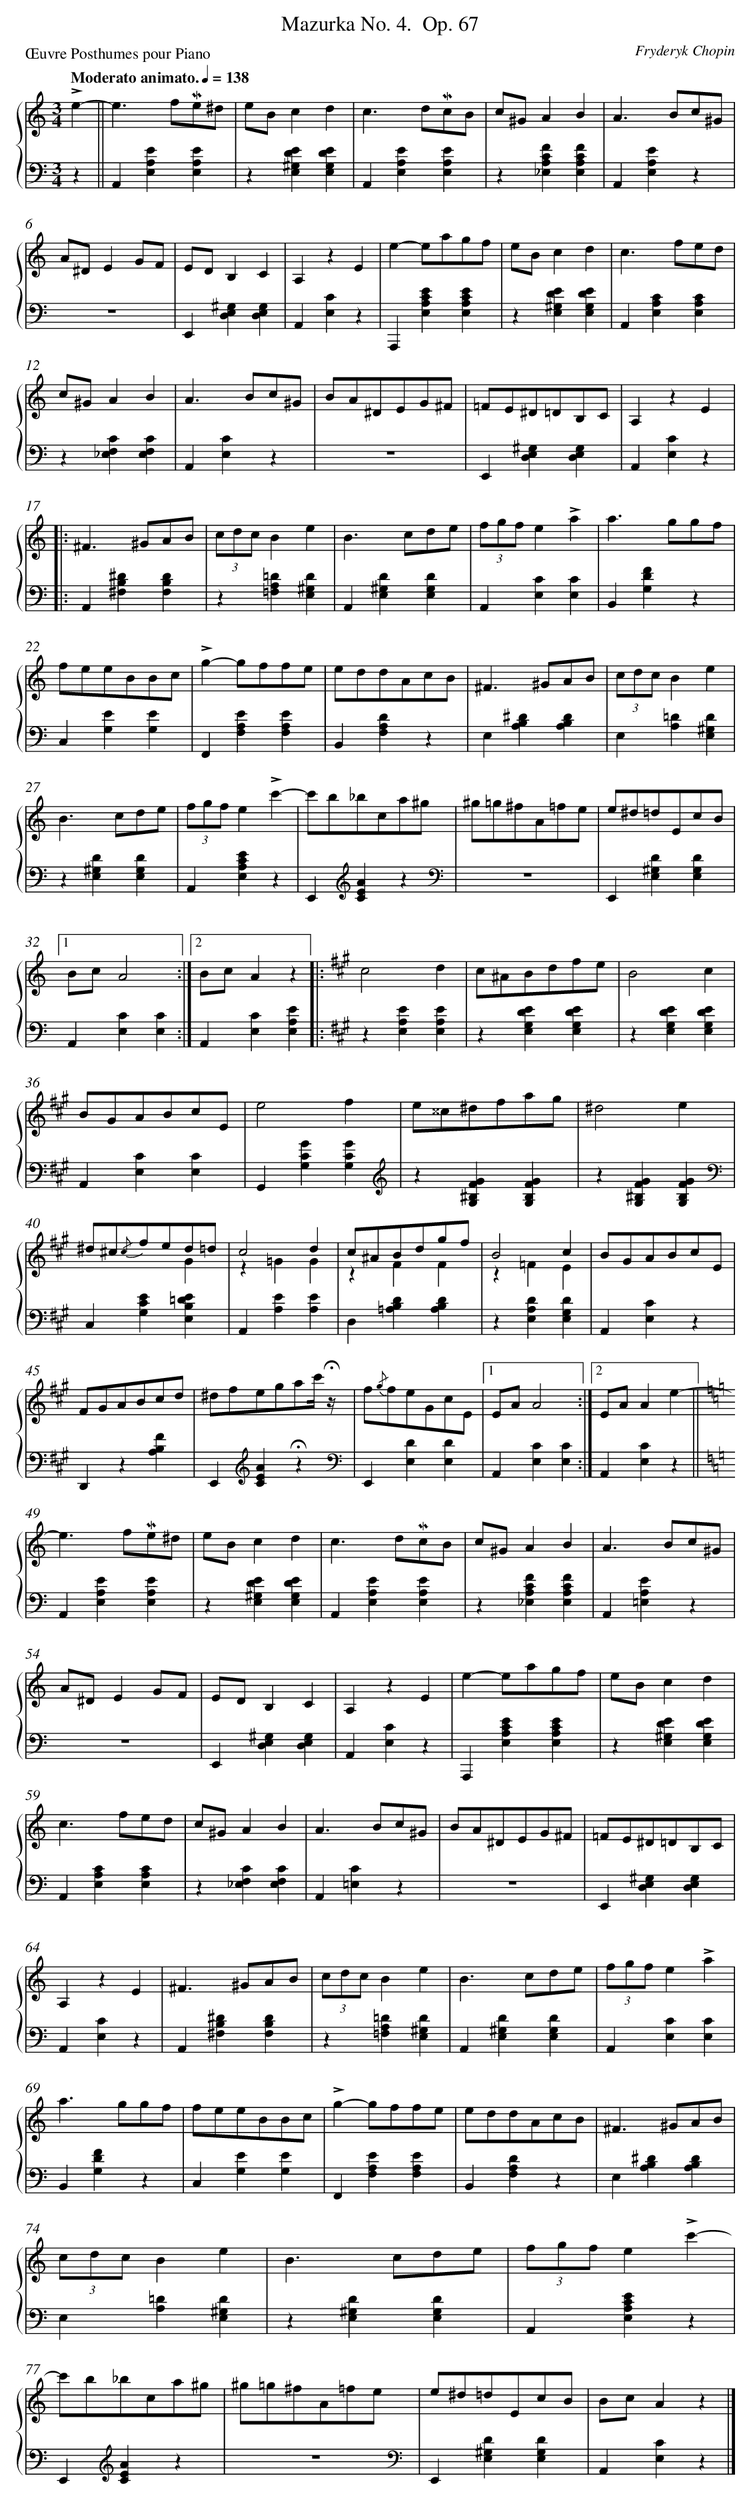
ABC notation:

X:1
T: Mazurka No. 4.	 Op. 67
C: Fryderyk Chopin
L: 1/4
M: 3/4
P: Œuvre Posthumes pour Piano
Q: "Moderato animato." 1/4=138
%%staves {1 2}
V: 1 clef=treble
V: 2 clef=bass
K: C
[V:1] !accent!e- [I:setbarnb 1]||
[V:2] z ||
[V:1] e>f!mordent!e/^d/ |
[V:2] A,,[EA,E,][EA,E,] |
[V:1] e/B/cd |
[V:2] z[ED^G,E,][EDG,E,] |
[V:1] c>d!mordent!c/B/ |
[V:2] A,,[EA,E,][EA,E,] |
[V:1] c/^G/AB |
[V:2] z[FCA,_E,][FCA,E,] |
[V:1] A>Bc/^G/ |
[V:2] A,,[EA,E,]z |
[V:1] A/^D/EG/F/ |
[V:2] z3 |
[V:1] E/D/B,C |
[V:2] E,,[^G,E,D,][G,E,D,] |
[V:1] A,zE |
[V:2] A,,[CE,]z |
[V:1] e-e/a/g/f/ |
[V:2] A,,,[ECA,E,][ECA,E,] |
[V:1] e/B/cd |
[V:2] z[ED^G,E,][EDG,E,] |
[V:1] c>fe/d/ |
[V:2] A,,[CA,E,][CA,E,] |
[V:1] c/^G/AB |
[V:2] z[CF,_E,][CF,E,] |
[V:1] A>Bc/^G/ |
[V:2] A,,[CE,]z |
[V:1] B/A/^D/E/G/^F/ |
[V:2] z3 |
[V:1] =F/E/^D/=D/B,/C/ |
[V:2] E,,[^G,E,D,][G,E,D,] |
[V:1] A,zE ]|:
[V:2] A,,[CE,]z ]|:
[V:1] ^F>^GA/B/ |
[V:2] A,,[^DB,^F,][DB,F,] |
[V:1] (3c/d/c/Be |
[V:2] z[=DA,=F,][D^G,E,] |
[V:1] B>cd/e/ |
[V:2] A,,[D^G,E,][DG,E,] |
[V:1] (3f/g/f/e!accent!a |
[V:2] A,,[CE,][CE,] |
[V:1] a>gg/f/ |
[V:2] B,,[FDG,]z |
[V:1] f/e/e/B/B/c/ |
[V:2] C,[EG,][EG,] |
[V:1] !accent!g-g/f/f/e/ |
[V:2] F,,[EA,F,][EA,F,] |
[V:1] e/d/d/A/c/B/ |
[V:2] B,,[DA,F,]z |
[V:1] ^F>^GA/B/ |
[V:2] E,[^DB,A,][DB,A,] |
[V:1] (3c/d/c/Be |
[V:2] E,[=DA,][D^G,E,] |
[V:1] B>cd/e/ |
[V:2] z[D^G,E,][DG,E,] |
[V:1] (3f/g/f/e!accent!c'- |
[V:2] A,,[ECA,E,]z |
[V:1] c'/b/_b/c/a/^g/ |
[V:2] E,,[K:clef=treble][AEC]z[K:clef=bass] |
[V:1] ^g/=g/^f/A/=f/e/ |
[V:2] z3 |
[V:1] e/^d/=d/E/c/B/ |[1
[V:2] E,,[D^G,E,][DG,E,] |
[V:1] B/c/A2 :|][2
[V:2] A,,[CE,][CE,] :|]
[V:1] B/c/Az ]|:
[V:2] A,,[CE,][EA,E,] ]|:
[V:1]  [K:A] c2d |
[V:2]  [K:A] z[EA,E,][EA,E,] |
[V:1] c/^A/B/d/f/e/ |
[V:2] z[EDG,E,][EDG,E,] |
[V:1] B2c |
[V:2] z[EDG,E,][EDG,E,] |
[V:1] B/G/A/B/c/E/ |
[V:2] A,,[CE,][CE,] |
[V:1] e2f |
[V:2] G,,[GCG,][GCG,][K:clef=treble] |
[V:1] e/^^c/^d/f/a/g/ |
[V:2] z[GF^B,G,][GFB,G,] |
[V:1] ^d2e |
[V:2] z[GF^B,G,][GFB,G,][K:clef=bass] |
[V:1] ^d/^c/{/c}f/e/d/=d/ & xxG |
[V:2] C,[ECG,][E=DB,E,] |
[V:1] c2d & z=GG |
[V:2] A,,[EA,][EA,] |
[V:1] c/^A/B/d/g/f/ & zFF |
[V:2] D,[DB,=A,][DB,A,] |
[V:1] B2c & z=FE |
[V:2] z[DA,E,][DG,E,] |
[V:1] B/G/A/B/c/E/ |
[V:2] A,,[CE,]z |
[V:1] F/G/A/B/c/d/ |
[V:2] D,,z[FB,A,] |
[V:1] ^d/f/e/g/a/c'// !fermata!z// |
[V:2] E,,[K:clef=treble][AEC]!fermata!z[K:clef=bass] |
[V:1] f/{/g}f/e/G/c/E/ |[1
[V:2] E,,[DE,][DE,] |
[V:1] E/A/A2 :|][2
[V:2] A,,[CE,][CE,] :|]
[V:1] E/A/Ae- ||
[V:2] A,,[CE,]z ||
[V:1]  [K:C] e>f!mordent!e/^d/ |
[V:2]  [K:C] A,,[EA,E,][EA,E,] |
[V:1] e/B/cd |
[V:2] z[ED^G,E,][EDG,E,] |
[V:1] c>d!mordent!c/B/ |
[V:2] A,,[EA,E,][EA,E,] |
[V:1] c/^G/AB |
[V:2] z[FCA,_E,][FCA,E,] |
[V:1] A>Bc/^G/ |
[V:2] A,,[EA,=E,]z |
[V:1] A/^D/EG/F/ |
[V:2] z3 |
[V:1] E/D/B,C |
[V:2] E,,[^G,E,D,][G,E,D,] |
[V:1] A,zE |
[V:2] A,,[CE,]z |
[V:1] e-e/a/g/f/ |
[V:2] A,,,[ECA,E,][ECA,E,] |
[V:1] e/B/cd |
[V:2] z[ED^G,E,][EDG,E,] |
[V:1] c>fe/d/ |
[V:2] A,,[CA,E,][CA,E,] |
[V:1] c/^G/AB |
[V:2] z[CF,_E,][CF,E,] |
[V:1] A>Bc/^G/ |
[V:2] A,,[C=E,]z |
[V:1] B/A/^D/E/G/^F/ |
[V:2] z3 |
[V:1] =F/E/^D/=D/B,/C/ |
[V:2] E,,[^G,E,D,][G,E,D,] |
[V:1] A,zE |
[V:2] A,,[CE,]z |
[V:1] ^F>^GA/B/ |
[V:2] A,,[^DB,^F,][DB,F,] |
[V:1] (3c/d/c/Be |
[V:2] z[=DA,=F,][D^G,E,] |
[V:1] B>cd/e/ |
[V:2] A,,[D^G,E,][DG,E,] |
[V:1] (3f/g/f/e!accent!a |
[V:2] A,,[CE,][CE,] |
[V:1] a>gg/f/ |
[V:2] B,,[FDG,]z |
[V:1] f/e/e/B/B/c/ |
[V:2] C,[EG,][EG,] |
[V:1] !accent!g-g/f/f/e/ |
[V:2] F,,[EA,F,][EA,F,] |
[V:1] e/d/d/A/c/B/ |
[V:2] B,,[DA,F,]z |
[V:1] ^F>^GA/B/ |
[V:2] E,[^DB,A,][DB,A,] |
[V:1] (3c/d/c/Be |
[V:2] E,[=DA,][D^G,E,] |
[V:1] B>cd/e/ |
[V:2] z[D^G,E,][DG,E,] |
[V:1] (3f/g/f/e!accent!c'- |
[V:2] A,,[ECA,E,]z |
[V:1] c'/b/_b/c/a/^g/ |
[V:2] E,,[K:clef=treble][AEC]z |
[V:1] ^g/=g/^f/A/=f/e/ |
[V:2] z3[K:clef=bass] |
[V:1] e/^d/=d/E/c/B/ |
[V:2] E,,[D^G,E,][DG,E,] |
[V:1] B/c/Az |]
[V:2] A,,[CE,]z |]
